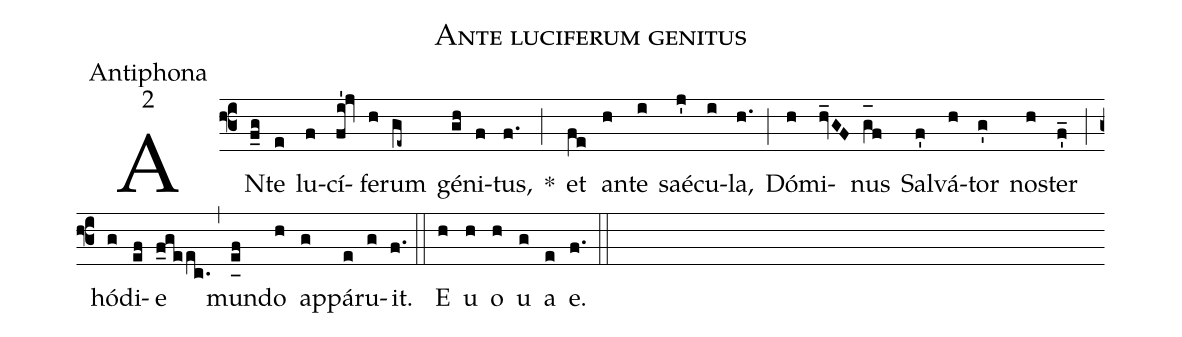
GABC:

name:Ante luciferum genitus;
office-part:Antiphona;
mode:2;
%%
(f3) AN(f_g)te(e) lu(f)cí(fi'1!jv)fe(h)rum(ge~) gé(gh)ni(f)tus,(f.) *(;) et(fe) an(h)te(i) saé(j')cu(i)la,(h.) (;) Dó(h)mi(hv_GF)nus(g_[oh:h]f) Sal(f')vá(h)tor(g') no(h)ster(f'_) (;) hó(g)di(ef)e(f_geec.) (,) mun(e_[uh:l]f)do(h) ap(g)pá(e)ru(g)it.(f.) (::) <eu>E(h) u(h) o(h) u(g) a(e) e.</eu>(f.) (::)
